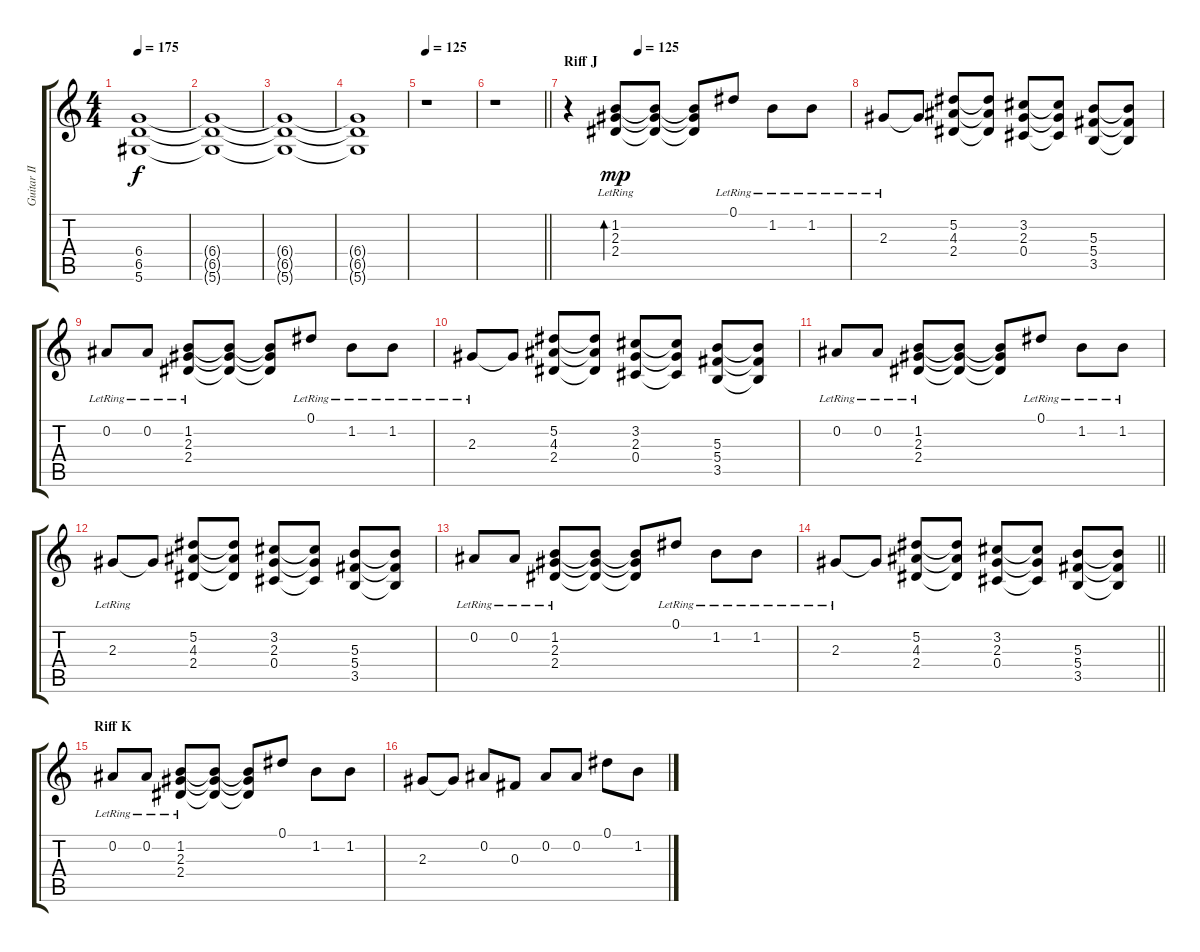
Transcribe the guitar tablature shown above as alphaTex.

\track ("Guitar II" "Guitar II") {instrument distortionguitar}
\staff {score tabs}
\tuning (Eb4 Bb3 Gb3 Db3 Ab2 Eb2) {hide}
\ts (4 4)
\tempo 175
\clef g2
\ks c
(6.4{t} 6.5{t} 5.6{t}).1{dy f} |
(6.4{t} 6.5{t} 5.6{t}).1 |
(6.4{t} 6.5{t} 5.6{t}).1 |
(6.4{t} 6.5{t} 5.6{t}).1 |
\tempo 125
r.1 |
\barLineRight lightlight
r.1 |
\section ("" "Riff J")
\tempo (135 0.25)
\tempo (125 0.25)
r.4 (1.2{lr} 2.3{lr} 2.4{lr}).8{bd 240 dy mp volume 9 instrument electricguitarclean} (1.2{t} 2.3{t} 2.4{t}).8 (1.2{t} 2.3{t} 2.4{t}).8 0.1{lr}.8 1.2{lr}.8 1.2{lr}.8 |
2.3{lr}.8 2.3{t}.8 (5.2 4.3 2.4).8 (5.2{t} 4.3{t} 2.4{t}).8 (3.2 2.3 0.4).8 (3.2{t} 2.3{t} 0.4{t}).8 (5.3 5.4 3.5).8 (5.3{t} 5.4{t} 3.5{t}).8 |
0.2{lr}.8 0.2{lr}.8 (1.2 2.3{lr} 2.4).8 (1.2{t} 2.3{t} 2.4{t}).8 (1.2{t} 2.3{t} 2.4{t}).8 0.1{lr}.8 1.2{lr}.8 1.2{lr}.8 |
2.3{lr}.8 2.3{t}.8 (5.2 4.3 2.4).8 (5.2{t} 4.3{t} 2.4{t}).8 (3.2 2.3 0.4).8 (3.2{t} 2.3{t} 0.4{t}).8 (5.3 5.4 3.5).8 (5.3{t} 5.4{t} 3.5{t}).8 |
0.2{lr}.8 0.2{lr}.8 (1.2 2.3{lr} 2.4).8 (1.2{t} 2.3{t} 2.4{t}).8 (1.2{t} 2.3{t} 2.4{t}).8 0.1{lr}.8 1.2{lr}.8 1.2{lr}.8 |
2.3{lr}.8 2.3{t}.8 (5.2 4.3 2.4).8 (5.2{t} 4.3{t} 2.4{t}).8 (3.2 2.3 0.4).8 (3.2{t} 2.3{t} 0.4{t}).8 (5.3 5.4 3.5).8 (5.3{t} 5.4{t} 3.5{t}).8 |
0.2{lr}.8 0.2{lr}.8 (1.2 2.3{lr} 2.4).8 (1.2{t} 2.3{t} 2.4{t}).8 (1.2{t} 2.3{t} 2.4{t}).8 0.1{lr}.8 1.2{lr}.8 1.2{lr}.8 |
\barLineRight lightlight
2.3{lr}.8 2.3{t}.8 (5.2 4.3 2.4).8 (5.2{t} 4.3{t} 2.4{t}).8 (3.2 2.3 0.4).8 (3.2{t} 2.3{t} 0.4{t}).8 (5.3 5.4 3.5).8 (5.3{t} 5.4{t} 3.5{t}).8 |
\section ("" "Riff K")
0.2{lr}.8 0.2{lr}.8 (1.2 2.3{lr} 2.4).8 (1.2{t} 2.3{t} 2.4{t}).8 (1.2{t} 2.3{t} 2.4{t}).8 0.1.8 1.2.8 1.2.8 |
2.3.8 2.3{t}.8 0.2.8 0.3.8 0.2.8 0.2.8 0.1.8 1.2.8
